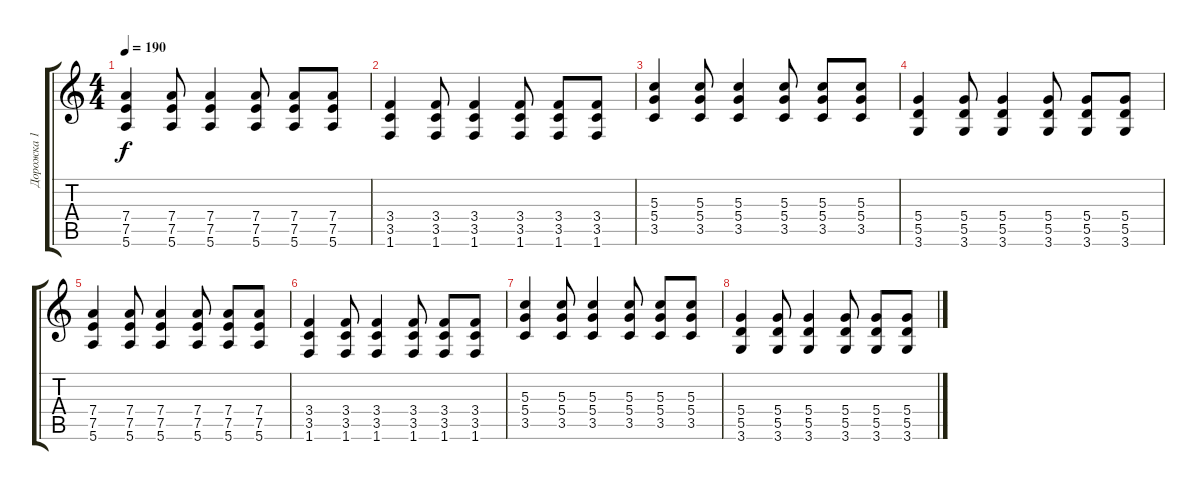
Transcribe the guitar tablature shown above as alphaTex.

\track ("Дорожка 1" "Дорожка 1") {instrument distortionguitar}
\staff {score tabs}
\tuning (E4 B3 G3 D3 A2 E2) {hide}
\ts (4 4)
\tempo 190
\clef g2
\ks c
(7.4 7.5 5.6).4{dy f} (7.4 7.5 5.6).8 (7.4 7.5 5.6).4 (7.4 7.5 5.6).8 (7.4 7.5 5.6).8 (7.4 7.5 5.6).8 |
(3.4 3.5 1.6).4 (3.4 3.5 1.6).8 (3.4 3.5 1.6).4 (3.4 3.5 1.6).8 (3.4 3.5 1.6).8 (3.4 3.5 1.6).8 |
(5.3 5.4 3.5).4 (5.3 5.4 3.5).8 (5.3 5.4 3.5).4 (5.3 5.4 3.5).8 (5.3 5.4 3.5).8 (5.3 5.4 3.5).8 |
(5.4 5.5 3.6).4 (5.4 5.5 3.6).8 (5.4 5.5 3.6).4 (5.4 5.5 3.6).8 (5.4 5.5 3.6).8 (5.4 5.5 3.6).8 |
(7.4 7.5 5.6).4 (7.4 7.5 5.6).8 (7.4 7.5 5.6).4 (7.4 7.5 5.6).8 (7.4 7.5 5.6).8 (7.4 7.5 5.6).8 |
(3.4 3.5 1.6).4 (3.4 3.5 1.6).8 (3.4 3.5 1.6).4 (3.4 3.5 1.6).8 (3.4 3.5 1.6).8 (3.4 3.5 1.6).8 |
(5.3 5.4 3.5).4 (5.3 5.4 3.5).8 (5.3 5.4 3.5).4 (5.3 5.4 3.5).8 (5.3 5.4 3.5).8 (5.3 5.4 3.5).8 |
(5.4 5.5 3.6).4 (5.4 5.5 3.6).8 (5.4 5.5 3.6).4 (5.4 5.5 3.6).8 (5.4 5.5 3.6).8 (5.4 5.5 3.6).8
